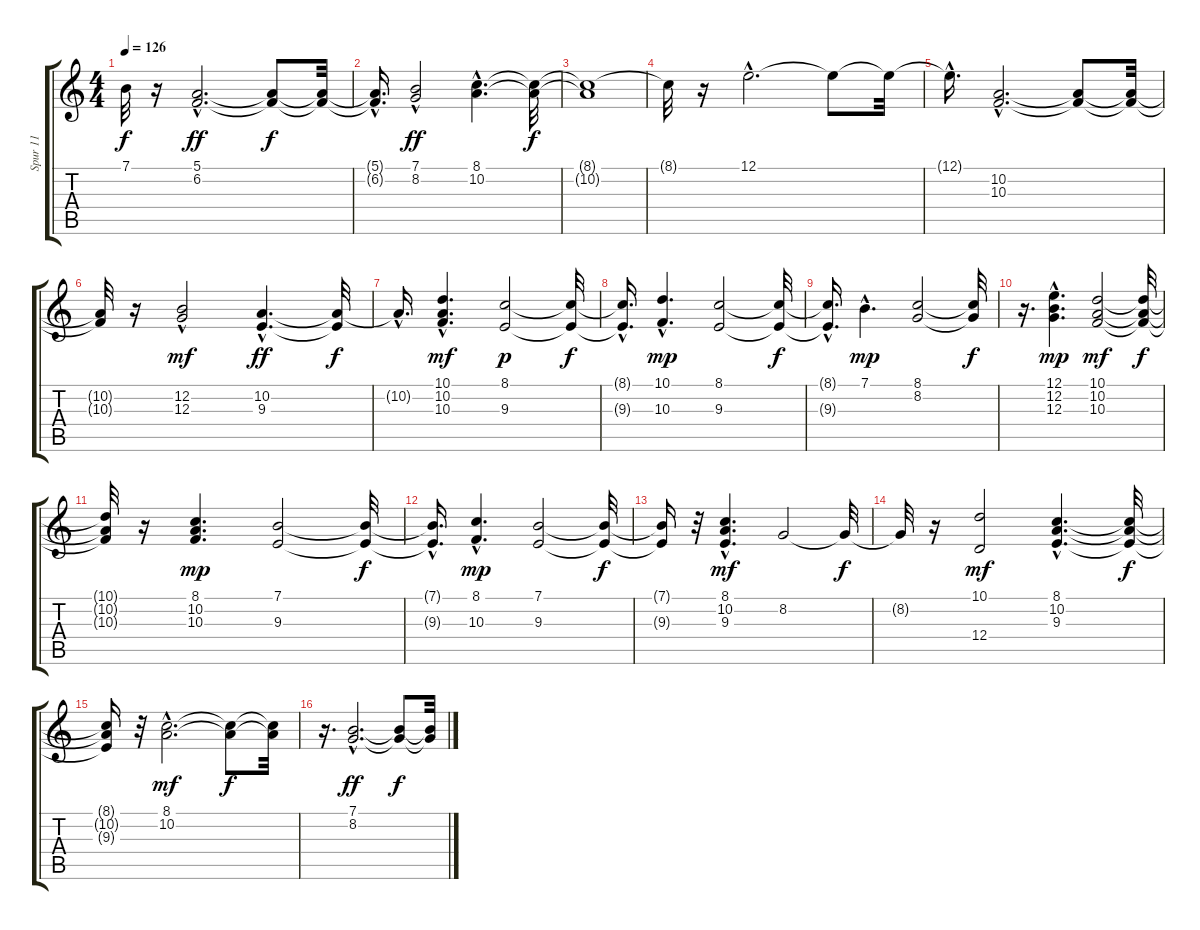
\track ("Spur 11" "Spur 11") {instrument synthstrings1}
\staff {score tabs}
\tuning (E4 B3 G3 D3 A2 E2) {hide}
\ts (4 4)
\tempo 126
\clef g2
\ks c
7.1{t}.32{dy f} r.16 (5.1{hac} 6.2{hac}).2{d dy ff} (5.1{t} 6.2{t}).8{dy f} (5.1{t} 6.2{t}).32 |
(5.1{t} 6.2{hac t}).16{d} (7.1 8.2{hac}).2{dy ff} (8.1{hac} 10.2{hac}).4{d} (8.1{t} 10.2{t}).32{dy f} |
(8.1{t} 10.2{t}).1 |
8.1{t}.32 r.16 12.1{hac}.2{d} 12.1{t}.8 12.1{t}.32 |
12.1{hac t}.16{d} (10.2{hac} 10.3{hac}).2{d} (10.2{t} 10.3{t}).8 (10.2{t} 10.3{t}).32 |
(10.2{t} 10.3{t}).32 r.16 (12.2 12.3{hac}).2{dy mf} (10.2{hac} 9.3{hac}).4{d dy ff} (10.2{t} 9.3{t}).32{dy f} |
10.2{hac t}.16{d} (10.1{hac} 10.2 10.3{hac}).4{d dy mf} (8.1 9.3).2{dy p} (8.1{t} 9.3{t}).32{dy f} |
(8.1{t} 9.3{hac t}).16{d} (10.1{hac} 10.3{hac}).4{d dy mp} (8.1 9.3).2 (8.1{t} 9.3{t}).32{dy f} |
(8.1{hac t} 9.3{t}).16{d} 7.1{hac}.4{d dy mp} (8.1 8.2).2 (8.1{t} 8.2{t}).32{dy f} |
r.16{d} (12.1{hac} 12.2 12.3{hac}).4{d dy mp} (10.1 10.2 10.3).2{dy mf} (10.1{t} 10.2{t} 10.3{t}).32{dy f} |
(10.1{t} 10.2{t} 10.3{t}).32 r.16 (8.1 10.2 10.3).4{d dy mp} (7.1 9.3).2 (7.1{t} 9.3{t}).32{dy f} |
(7.1{t} 9.3{hac t}).16{d} (8.1{hac} 10.3{hac}).4{d dy mp} (7.1 9.3).2 (7.1{t} 9.3{t}).32{dy f} |
(7.1{t} 9.3{t}).16 r.32 (8.1{hac} 10.2{hac} 9.3).4{d dy mf} 8.2.2 8.2{t}.32{dy f} |
8.2{t}.32 r.16 (10.1 12.4).2{dy mf} (8.1{hac} 10.2{hac} 9.3{hac}).4{d} (8.1{t} 10.2{t} 9.3{t}).32{dy f} |
(8.1{t} 10.2{t} 9.3{t}).16 r.32 (8.1{hac} 10.2{hac}).2{d dy mf} (8.1{t} 10.2{t}).8{dy f} (8.1{t} 10.2{t}).32 |
r.16{d} (7.1{hac} 8.2{hac}).2{d dy ff} (7.1{t} 8.2{t}).8{dy f} (7.1{t} 8.2{t}).32
